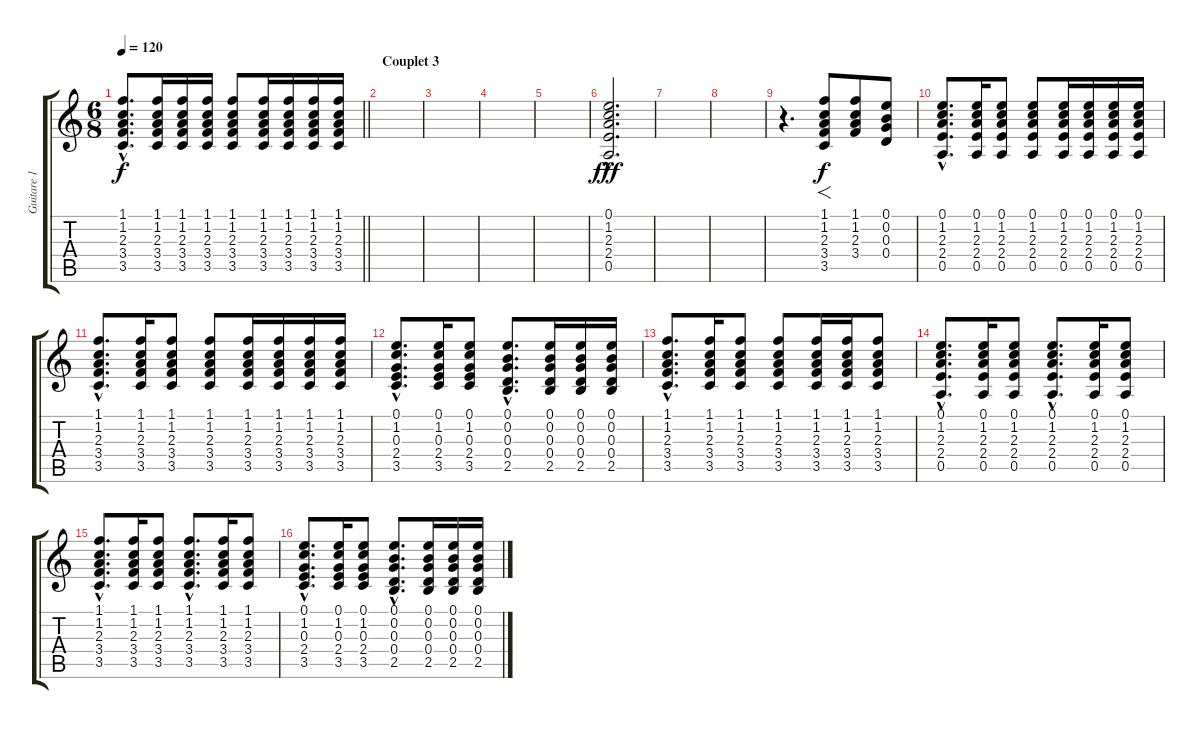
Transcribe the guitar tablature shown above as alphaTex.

\track ("Guitare 1" "Guitare 1") {instrument acousticguitarsteel}
\staff {score tabs}
\tuning (E4 B3 G3 D3 A2 E2) {hide}
\ts (6 8)
\tempo 120
\clef g2
\barLineRight lightlight
\ks c
(1.1{hac} 1.2{hac} 2.3{hac} 3.4{hac} 3.5{hac}).8{d dy f} (1.1 1.2 2.3 3.4 3.5).16 (1.1 1.2 2.3 3.4 3.5).16 (1.1 1.2 2.3 3.4 3.5).16 (1.1 1.2 2.3 3.4 3.5).8 (1.1 1.2 2.3 3.4 3.5).16 (1.1 1.2 2.3 3.4 3.5).16 (1.1 1.2 2.3 3.4 3.5).16 (1.1 1.2 2.3 3.4 3.5).16 |
\section ("" "Couplet 3")
|
|
|
|
(0.1{hac} 1.2{hac} 2.3{hac} 2.4{hac} 0.5{hac}).2{d dy fff} |
|
|
r.4{d} (1.1 1.2 2.3 3.4 3.5).8{f dy f} (1.1 1.2 2.3 3.4).8 (0.1 0.2 0.3 0.4).8 |
(0.1{hac} 1.2{hac} 2.3{hac} 2.4{hac} 0.5{hac}).8{d} (0.1 1.2 2.3 2.4 0.5).16 (0.1 1.2 2.3 2.4 0.5).8 (0.1 1.2 2.3 2.4 0.5).8 (0.1 1.2 2.3 2.4 0.5).16 (0.1 1.2 2.3 2.4 0.5).16 (0.1 1.2 2.3 2.4 0.5).16 (0.1 1.2 2.3 2.4 0.5).16 |
(1.1{hac} 1.2{hac} 2.3{hac} 3.4{hac} 3.5{hac}).8{d} (1.1 1.2 2.3 3.4 3.5).16 (1.1 1.2 2.3 3.4 3.5).8 (1.1 1.2 2.3 3.4 3.5).8 (1.1 1.2 2.3 3.4 3.5).16 (1.1 1.2 2.3 3.4 3.5).16 (1.1 1.2 2.3 3.4 3.5).16 (1.1 1.2 2.3 3.4 3.5).16 |
(0.1{hac} 1.2{hac} 0.3{hac} 2.4{hac} 3.5{hac}).8{d} (0.1 1.2 0.3 2.4 3.5).16 (0.1 1.2 0.3 2.4 3.5).8 (0.1{hac} 0.2{hac} 0.3{hac} 0.4{hac} 2.5{hac}).8{d} (0.1 0.2 0.3 0.4 2.5).16 (0.1 0.2 0.3 0.4 2.5).16 (0.1 0.2 0.3 0.4 2.5).16 |
(1.1{hac} 1.2{hac} 2.3{hac} 3.4{hac} 3.5{hac}).8{d} (1.1 1.2 2.3 3.4 3.5).16 (1.1 1.2 2.3 3.4 3.5).8 (1.1 1.2 2.3 3.4 3.5).8 (1.1 1.2 2.3 3.4 3.5).16 (1.1 1.2 2.3 3.4 3.5).16 (1.1 1.2 2.3 3.4 3.5).8 |
(0.1{hac} 1.2{hac} 2.3{hac} 2.4{hac} 0.5{hac}).8{d} (0.1 1.2 2.3 2.4 0.5).16 (0.1 1.2 2.3 2.4 0.5).8 (0.1{hac} 1.2{hac} 2.3{hac} 2.4{hac} 0.5{hac}).8{d} (0.1 1.2 2.3 2.4 0.5).16 (0.1 1.2 2.3 2.4 0.5).8 |
(1.1{hac} 1.2{hac} 2.3{hac} 3.4{hac} 3.5{hac}).8{d} (1.1 1.2 2.3 3.4 3.5).16 (1.1 1.2 2.3 3.4 3.5).8 (1.1{hac} 1.2{hac} 2.3{hac} 3.4{hac} 3.5{hac}).8{d} (1.1 1.2 2.3 3.4 3.5).16 (1.1 1.2 2.3 3.4 3.5).8 |
(0.1{hac} 1.2{hac} 0.3{hac} 2.4{hac} 3.5{hac}).8{d} (0.1 1.2 0.3 2.4 3.5).16 (0.1 1.2 0.3 2.4 3.5).8 (0.1{hac} 0.2{hac} 0.3{hac} 0.4{hac} 2.5{hac}).8{d} (0.1 0.2 0.3 0.4 2.5).16 (0.1 0.2 0.3 0.4 2.5).16 (0.1 0.2 0.3 0.4 2.5).16
